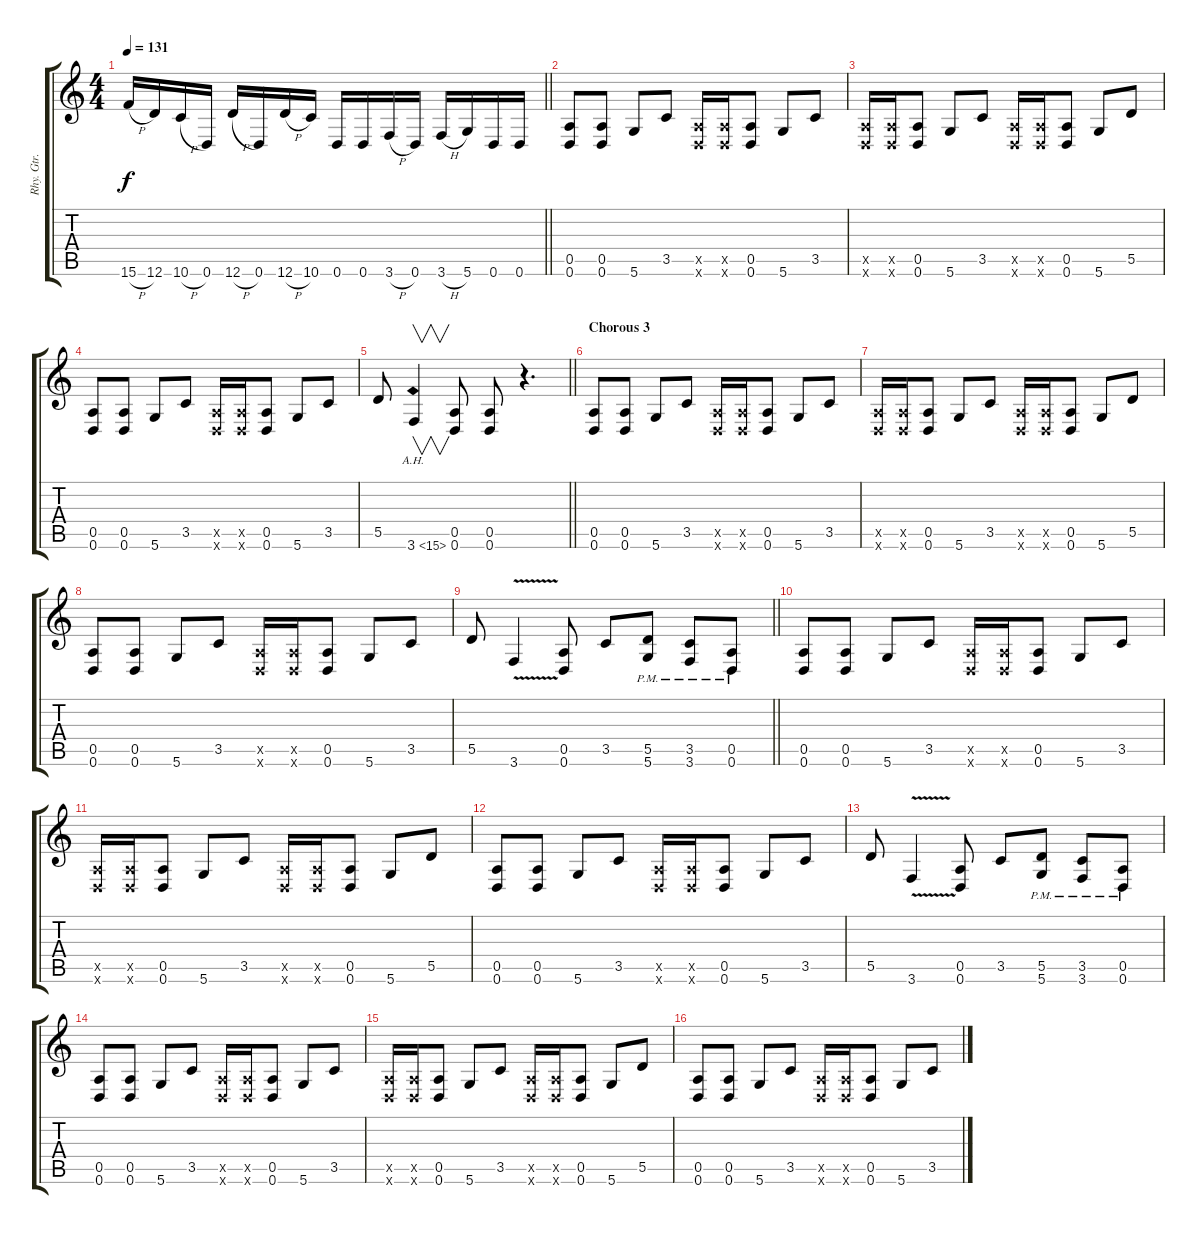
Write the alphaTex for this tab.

\track ("Rhy. Gtr. 1" "Rhy. Gtr. ") {instrument distortionguitar}
\staff {score tabs}
\tuning (E4 B3 G3 D3 A2 D2) {hide}
\ts (4 4)
\tempo 131
\clef g2
\barLineRight lightlight
\ks c
15.6{h}.16{dy f} 12.6.16 10.6{h}.16 0.6.16 12.6{h}.16 0.6.16 12.6{h}.16 10.6.16 0.6.16 0.6.16 3.6{h}.16 0.6.16 3.6{h}.16 5.6.16 0.6.16 0.6.16 |
\section ("" "")
(0.5 0.6).8 (0.5 0.6).8 5.6.8 3.5.8 (0.5{x} 0.6{x}).16 (0.5{x} 0.6{x}).16 (0.5 0.6).8 5.6.8 3.5.8 |
(0.5{x} 0.6{x}).16 (0.5{x} 0.6{x}).16 (0.5 0.6).8 5.6.8 3.5.8 (0.5{x} 0.6{x}).16 (0.5{x} 0.6{x}).16 (0.5 0.6).8 5.6.8 5.5.8 |
(0.5 0.6).8 (0.5 0.6).8 5.6.8 3.5.8 (0.5{x} 0.6{x}).16 (0.5{x} 0.6{x}).16 (0.5 0.6).8 5.6.8 3.5.8 |
\barLineRight lightlight
5.5.8 3.6{ah 12}.4{v} (0.5 0.6).8 (0.5 0.6).8 r.4{d} |
\section ("" "Chorous 3")
(0.5 0.6).8 (0.5 0.6).8 5.6.8 3.5.8 (0.5{x} 0.6{x}).16 (0.5{x} 0.6{x}).16 (0.5 0.6).8 5.6.8 3.5.8 |
(0.5{x} 0.6{x}).16 (0.5{x} 0.6{x}).16 (0.5 0.6).8 5.6.8 3.5.8 (0.5{x} 0.6{x}).16 (0.5{x} 0.6{x}).16 (0.5 0.6).8 5.6.8 5.5.8 |
(0.5 0.6).8 (0.5 0.6).8 5.6.8 3.5.8 (0.5{x} 0.6{x}).16 (0.5{x} 0.6{x}).16 (0.5 0.6).8 5.6.8 3.5.8 |
\barLineRight lightlight
5.5.8 3.6{v}.4 (0.5 0.6).8 3.5.8 (5.5{pm} 5.6{pm}).8 (3.5{pm} 3.6{pm}).8 (0.5{pm} 0.6{pm}).8 |
(0.5 0.6).8 (0.5 0.6).8 5.6.8 3.5.8 (0.5{x} 0.6{x}).16 (0.5{x} 0.6{x}).16 (0.5 0.6).8 5.6.8 3.5.8 |
(0.5{x} 0.6{x}).16 (0.5{x} 0.6{x}).16 (0.5 0.6).8 5.6.8 3.5.8 (0.5{x} 0.6{x}).16 (0.5{x} 0.6{x}).16 (0.5 0.6).8 5.6.8 5.5.8 |
(0.5 0.6).8 (0.5 0.6).8 5.6.8 3.5.8 (0.5{x} 0.6{x}).16 (0.5{x} 0.6{x}).16 (0.5 0.6).8 5.6.8 3.5.8 |
5.5.8 3.6{v}.4 (0.5 0.6).8 3.5.8 (5.5{pm} 5.6{pm}).8 (3.5{pm} 3.6{pm}).8 (0.5{pm} 0.6{pm}).8 |
(0.5 0.6).8 (0.5 0.6).8 5.6.8 3.5.8 (0.5{x} 0.6{x}).16 (0.5{x} 0.6{x}).16 (0.5 0.6).8 5.6.8 3.5.8 |
(0.5{x} 0.6{x}).16 (0.5{x} 0.6{x}).16 (0.5 0.6).8 5.6.8 3.5.8 (0.5{x} 0.6{x}).16 (0.5{x} 0.6{x}).16 (0.5 0.6).8 5.6.8 5.5.8 |
(0.5 0.6).8 (0.5 0.6).8 5.6.8 3.5.8 (0.5{x} 0.6{x}).16 (0.5{x} 0.6{x}).16 (0.5 0.6).8 5.6.8 3.5.8
